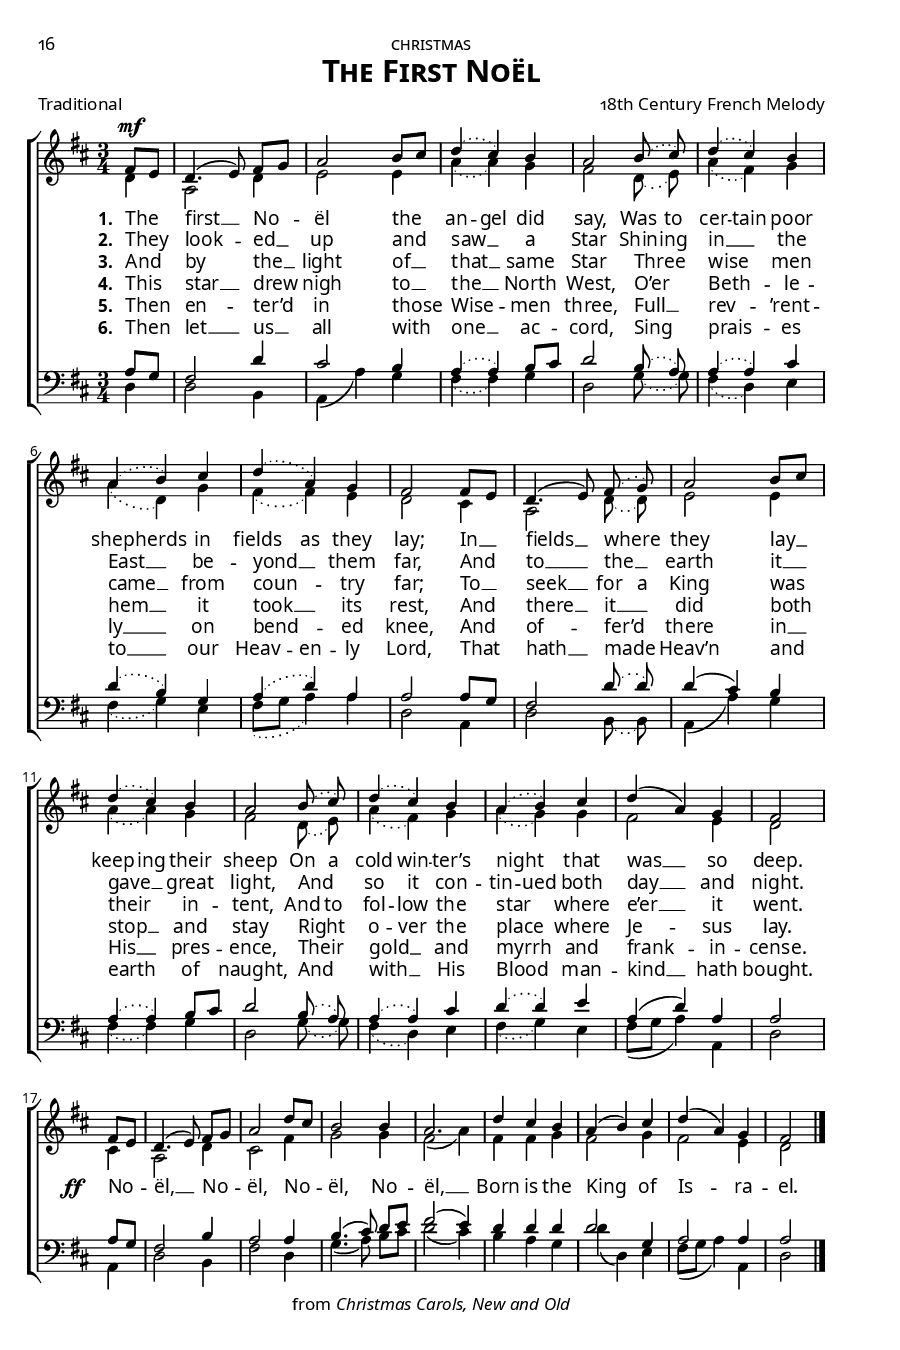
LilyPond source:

\version "2.14.2"
\include "util.ly"
\header {
  title = \markup{\override #'(font-name . "Garamond Premier Pro Semibold"){ \abs-fontsize #15 \smallCapsOldStyle"The First Noël"}}
  poet = \markup\oldStyleNum"Traditional"
  composer = \markup\oldStyleNum"18th Century French Melody"
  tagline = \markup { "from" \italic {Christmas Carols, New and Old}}
}
\paper {
  paper-height = 9\in
  paper-width = 6\in
  indent = 0\in
  %system-system-spacing = #'((basic-distance . 10) (padding . 0))
  system-system-spacing =
    #'((basic-distance . 0)
       (minimum-distance . 0)
       (padding . -5)
       (stretchability . 100))
  ragged-last-bottom = ##f
  ragged-bottom = ##f
  two-sided = ##t
  inner-margin = 0.5\in
  outer-margin = 0.25\in
  top-margin = 0.25\in
  bottom-margin = 0.25\in
  first-page-number = #016
  print-first-page-number = ##t
  headerLine = \markup{\override #'(font-name . "Garamond Premier Pro") \smallCapsOldStyle"christmas"}
  oddHeaderMarkup = \markup\fill-line{
     \override #'(font-name . "Garamond Premier Pro")\abs-fontsize #8.5
     \combine 
        \fill-line{"" \if \should-print-page-number
        \oldStylePageNum""
        }
        \fill-line{\headerLine}
  }
  evenHeaderMarkup = \markup {
     \override #'(font-name . "Garamond Premier Pro")\abs-fontsize #8.5
     \combine
        \if \should-print-page-number
        \oldStylePageNum""
        \fill-line{\headerLine}
  }
}
#(set-global-staff-size 15) \paper{ #(define fonts (make-pango-font-tree "GoudyOlSt BT" "Garamond Premier Pro" "Garamond Premier Pro" (/ 15 20))) }
global = {
  \key d \major
  \time 3/4
  \autoBeamOff
  \override DynamicLineSpanner #'staff-padding = #0.0
  \override DynamicLineSpanner #'Y-extent = #'(-0.5 . 0.5)
}

sopMusic = \relative c' {
  \partial 4 fis8[^\mf e] |
  d4.( e8) fis[ g] |
  a2 b8[ cis] |
  \slurDotted d4( cis) b |
  a2 b8\noBeam( cis) |
  d4( cis) b |
  
  a( b) cis |
  d( a) g |
  fis2 \slurSolid fis8[ e] |
  d4.( e8) \slurDotted fis8\noBeam( g) |
  \slurSolid a2 b8[ cis] |
  
  \slurDotted d4( cis) b |
  a2 b8\noBeam( cis) |
  d4( cis) b |
  a( b) cis |
  \slurSolid d( a) g |
  \partial 2 fis2 | \break
  
  \partial 4 fis8[ e] |
  d4.( e8) fis[ g] |
  a2 d8[ cis] |
  b2 b4 |
  a2. |
  d4 cis b |
  a( b) cis |
  d( a) g |
  \partial 2 fis2 \bar "|."
}
sopWords = \lyricmode {
  
}

altoMusic = \relative c' {
  d4 |
  a2 d4 |
  e2 e4 |
  \slurDotted a4( a) g |
  fis2 d8\noBeam( e) |
  a4( fis) g |
  
  a( d,) g |
  fis( fis) e |
  d2 cis4 |
  a2 d8\noBeam( d) |
  e2 e4 |
  
  a4( a) g |
  fis2 d8\noBeam( e) |
  a4( fis) g |
  a( g) g |
  fis2 e4 |
  d2 |
  
  cis4 |
  a2 d4 |
  cis2 fis4 |
  g2 g4 |
  \slurSolid fis2( a4) |
  fis4 fis g |
  fis2 g4 |
  fis2 e4 |
  d2 \bar "|."
}
altoWords = {
  \dropLyricsVI
  \lyricmode {
    \set stanza = #"1. "
    The first __ No -- ël the
    \set ignoreMelismata = ##t
    an -- gel did say,
    Was to cer -- tain poor shep -- herds in fields as they lay;
    \unset ignoreMelismata
    
    In __ fields __ where they lay __
    \set ignoreMelismata = ##t
    
    keep -- ing their sheep
    On a cold win -- ter’s night _ that was __ _ so deep.
    \unset ignoreMelismata
  }
  \set stanza = \markup\dynamic"ff   "
  \lyricmode {
    \dropLyricsIV
    No -- ël, __ No -- ël, No -- ël,
    \set associatedVoice = "altos"
    No -- ël, __
    \unset associatedVoice
    Born is the King of Is -- ra -- el.
  }
}
altoWordsII = \lyricmode {
  \dropLyricsVI
  \set stanza = #"2. "
  They look -- ed __ up and
  \set ignoreMelismata = ##t
  saw __ _ a Star
  Shin -- ing in __ _ the East __ _ be -- yond __ _ them far,
  \unset ignoreMelismata
  
  And to __ the __ earth it __
  \set ignoreMelismata = ##t
  
  gave __ _ great light,
  And _ so it con -- tin -- ued both day __ _ and night.
}
altoWordsIII = \lyricmode {
  \dropLyricsVI
  \set stanza = #"3. "
  And by
%8.5x11 __
  the __ light of __ that __ same Star
  Three wise men came __ from coun -- try far;
  To __ seek __
\set ignoreMelismata = ##t
  for a King
\unset ignoreMelismata
  was their
%8.5x11 __
  in -- tent,
\set ignoreMelismata = ##t
  And to fol -- low the star _ where e’er __ _ it went.
}
altoWordsIV = \lyricmode {
  \dropLyricsVI
  \set stanza = #"4. "
  This star __ drew nigh to __ 
  \set ignoreMelismata = ##t
  the __ _ North West,
  O’er
%8.5x11 __
  _ Beth -- _ le -- hem __ _ it took __ _ its rest,
  \unset ignoreMelismata
  
  And there __ it __ did both
  \set ignoreMelismata = ##t
  
  stop __ _ and stay
  Right _ o -- ver the place _ where Je -- _ sus lay.
}
altoWordsV = \lyricmode {
  \dropLyricsVI
  \set stanza = #"5. "
  Then en -- ter’d in those
  \set ignoreMelismata = ##t
  Wise -- _ men three,
  Full __ _ rev -- _ ’rent -- ly __ _ on bend -- _ ed knee,
  \unset ignoreMelismata
  
  And of -- fer’d
%8.5x11 __
  there in __
  \set ignoreMelismata = ##t
  
  His __ _ pres -- ence,
  Their _ gold __ _ and myrrh _ and frank -- _ in -- cense.
}
altoWordsVI = \lyricmode {
  \dropLyricsVI
  \set stanza = #"6. "
  Then let __ us __ all with one __ ac -- cord,
  Sing prais -- es to __ our
\set ignoreMelismata = ##t
  Heav -- en -- ly Lord,
\unset ignoreMelismata
  That hath __ made Heav’n and earth of naught,
  And with __ His Blood man -- kind __ hath bought.
}

tenorMusic = \relative c' {
  a8[ g] |
  fis2 d'4 |
  cis2 b4 |
  \slurDotted a4( a) \slurSolid b8[ cis] |
  d2 \slurDotted b8\noBeam( a) |
  a4( a) cis |
  
  d( b) g |
  a( d) a |
  a2 \slurSolid a8[ g] |
  fis2 \slurDotted d'8\noBeam( d) |
  \slurSolid d4( cis) b |
  
  \slurDotted a( a) \slurSolid b8[ cis] |
  d2 \slurDotted b8\noBeam( a) |
  a4( a) cis |
  d4( d) e |
  \slurSolid a,( d) a |
  a2 |
  
  a8[ g] |
  fis2 b4 |
  a2 a4 |
  b4.( cis8) d[ e] |
  fis2( e4) |
  d d d |
  d2 g,4 |
  a2 a4 |
  a2 \bar "|."
}
tenorWords = \lyricmode {

}

bassMusic = \relative c {
  d4 |
  d2 b4 |
  a( a') g |
  \slurDotted fis( fis) g |
  d2 g8\noBeam( g) |
  fis4( d) e |
  
  fis( g) e |
  fis8[( g] a4) a |
  d,2 a4 |
  d2 b8\noBeam( b) |
  \slurSolid a4( a') g |
  
  \slurDotted fis( fis) g |
  d2 g8\noBeam( g) |
  fis4( d) e |
  fis( g) e |
  \slurSolid fis8[( g] a4) a, |
  d2 |
  
  a4 |
  d2 b4 |
  fis'2 d4 |
  g4.( a8) b[ cis] |
  d2( cis4) |
  b a g |
  d'( d,) e |
  fis8[( g] a4) a, |
  d2 \bar "|."
}
bassWords = \lyricmode {

}

\score {
  <<
   \new ChoirStaff <<
%    \new Lyrics = sopranos \with { \override VerticalAxisGroup #'nonstaff-relatedstaff-spacing = #'((basic-distance . 1)) }
    \new Staff = women <<
      \new Voice = "sopranos" { \voiceOne << \global \sopMusic >> }
      \new Voice = "altos" { \voiceTwo << \global \altoMusic >> }
    >>
    \new Lyrics \with { alignAboveContext = #"women" \override VerticalAxisGroup #'nonstaff-relatedstaff-spacing = #'((basic-distance . 1))} \lyricsto "sopranos" \sopWords
     \new Lyrics = "altosVI"  \with { alignBelowContext = #"women" \override VerticalAxisGroup #'nonstaff-relatedstaff-spacing = #'((basic-distance . 1))} \lyricsto "sopranos" \altoWordsVI
    \new Lyrics = "altosV"  \with { alignBelowContext = #"women" \override VerticalAxisGroup #'nonstaff-relatedstaff-spacing = #'((basic-distance . 1))} \lyricsto "sopranos" \altoWordsV
    \new Lyrics = "altosIV"  \with { alignBelowContext = #"women" \override VerticalAxisGroup #'nonstaff-relatedstaff-spacing = #'((basic-distance . 1))} \lyricsto "sopranos" \altoWordsIV
    \new Lyrics = "altosIII"  \with { alignBelowContext = #"women" \override VerticalAxisGroup #'nonstaff-relatedstaff-spacing = #'((basic-distance . 1))} \lyricsto "sopranos" \altoWordsIII
    \new Lyrics = "altosII"  \with { alignBelowContext = #"women" \override VerticalAxisGroup #'nonstaff-relatedstaff-spacing = #'((basic-distance . 1))} \lyricsto "sopranos" \altoWordsII
    \new Lyrics = "altos"  \with { alignBelowContext = #"women" \override VerticalAxisGroup #'nonstaff-relatedstaff-spacing = #'((basic-distance . 1))} \lyricsto "sopranos" \altoWords
   \new Staff = men <<
      \clef bass
      \new Voice = "tenors" { \voiceOne << \global \tenorMusic >> }
      \new Voice = "basses" { \voiceTwo << \global \bassMusic >> }
    >>
    \new Lyrics \with { alignAboveContext = #"men" \override VerticalAxisGroup #'nonstaff-relatedstaff-spacing = #'((basic-distance . 1)) } \lyricsto "tenors" \tenorWords
    \new Lyrics \with { alignBelowContext = #"men" \override VerticalAxisGroup #'nonstaff-relatedstaff-spacing = #'((basic-distance . 1)) } \lyricsto "basses" \bassWords
  >>
%    \new PianoStaff << \new Staff { \new Voice { \pianoRH } } \new Staff { \clef "bass" \pianoLH } >>
  >>
  \layout {
    \context {
      \Score
      %\override SpacingSpanner #'base-shortest-duration = #(ly:make-moment 1 8)
      %\override SpacingSpanner #'common-shortest-duration = #(ly:make-moment 1 4)
    }
    \context {
      % Remove all empty staves
      % \Staff \RemoveEmptyStaves \override VerticalAxisGroup #'remove-first = ##t
    }
    \context {
      \Lyrics
      \override LyricText #'X-offset = #center-on-word
    }
  }
  \midi {
    \tempo 4 = 90
    \set Staff.midiInstrument = "piccolo"
  
    \context {
      \Voice
      \remove "Dynamic_performer"
    }
  }
}
